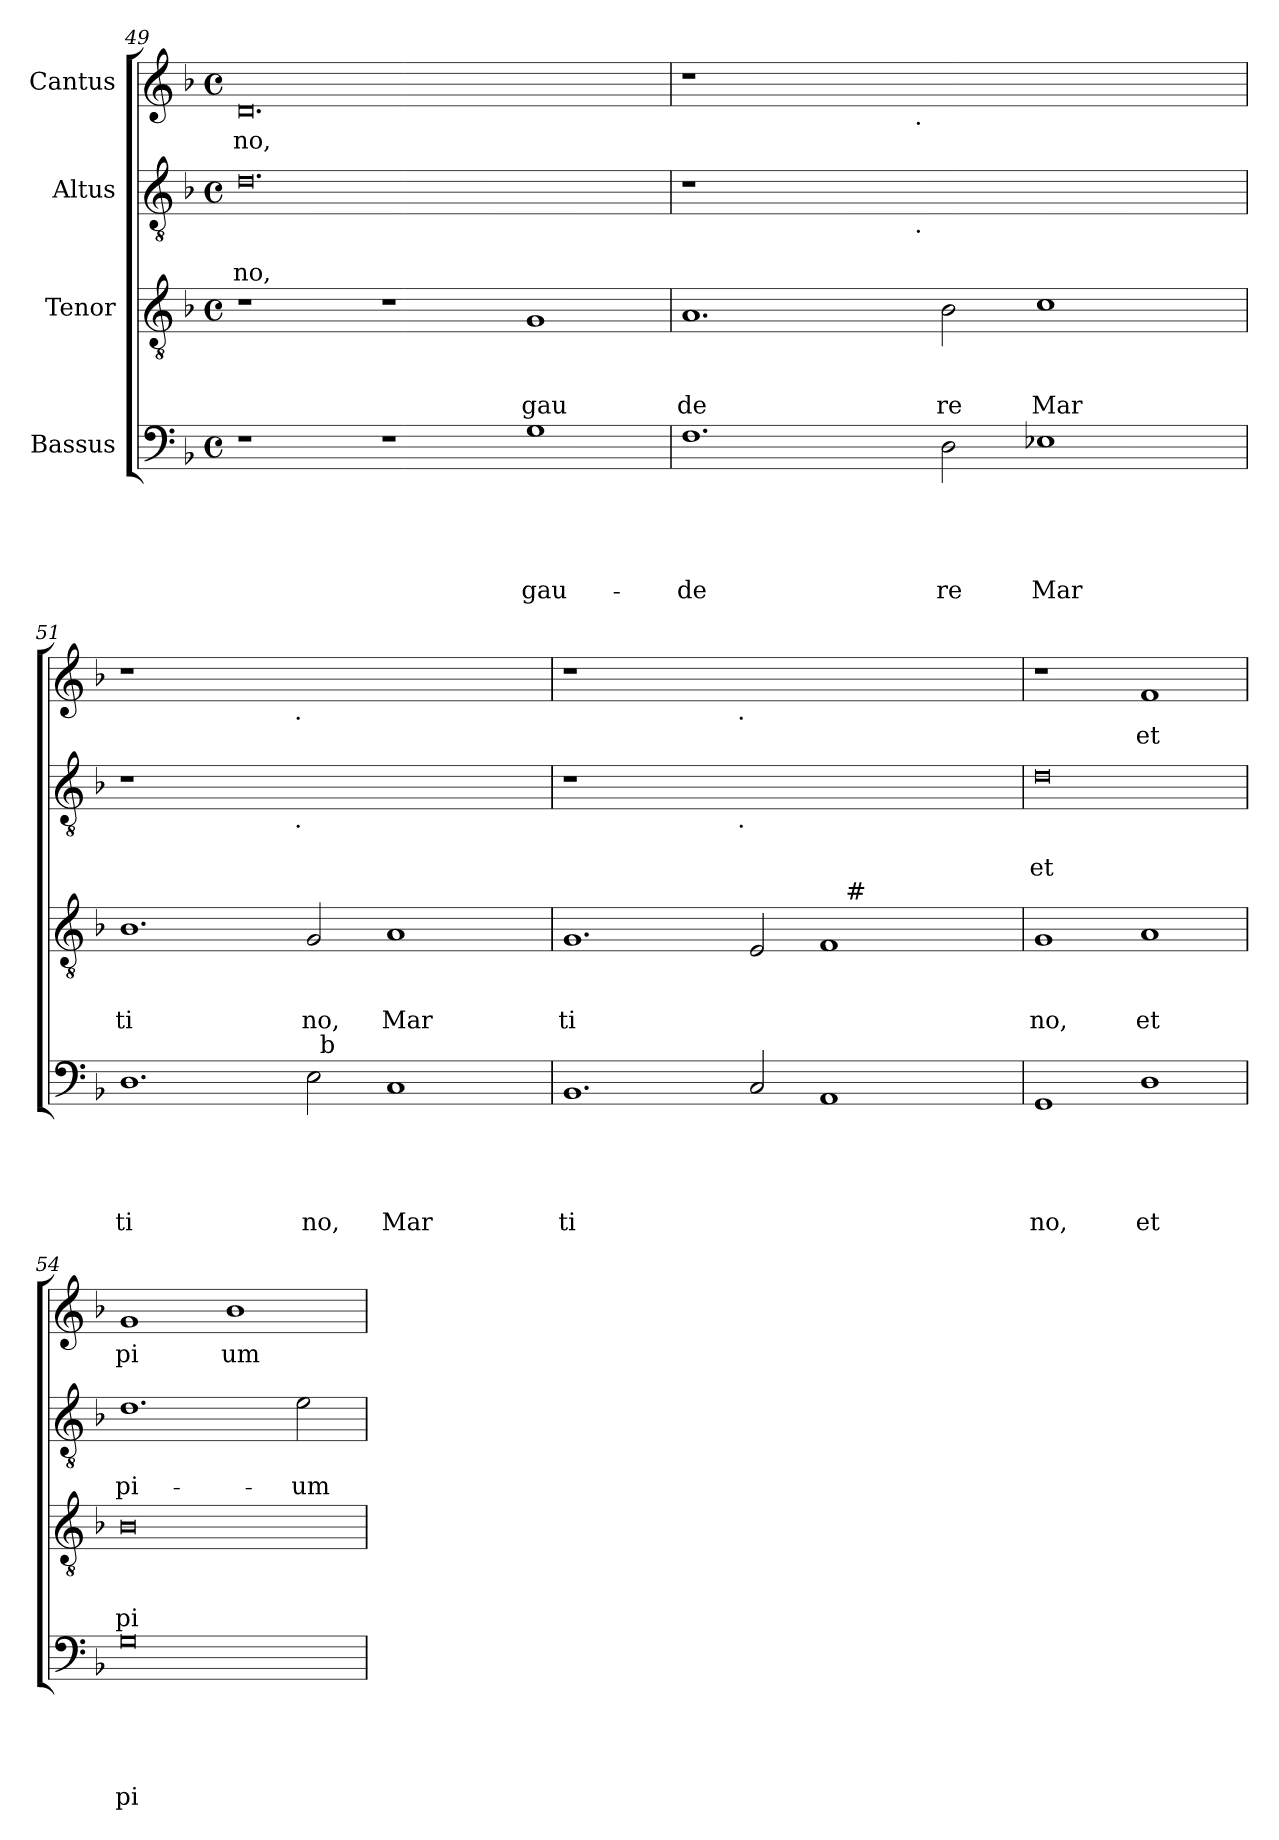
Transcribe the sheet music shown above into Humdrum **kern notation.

**kern	**text	**text	**text	**text	**text	**kern	**text	**text	**text	**kern	**text	**text	**kern	**text
*part4	*part4	*part4	*part4	*part4	*part4	*part3	*part3	*part3	*part3	*part2	*part2	*part2	*part1	*part1
*staff4	*staff4	*staff4	*staff4	*staff4	*staff4	*staff3	*staff3	*staff3	*staff3	*staff2	*staff2	*staff2	*staff1	*staff1
*I"Bassus	*	*	*	*	*	*I"Tenor	*	*	*	*I"Altus	*	*	*I"Cantus	*
*clefF4	*	*	*	*	*	*clefGv2	*	*	*	*clefGv2	*	*	*clefG2	*
*k[b-]	*	*	*	*	*	*k[b-]	*	*	*	*k[b-]	*	*	*k[b-]	*
*F:	*	*	*	*	*	*F:	*	*	*	*F:	*	*	*F:	*
*M4/4	*	*	*	*	*	*M4/4	*	*	*	*M4/4	*	*	*M4/4	*
*met(c)	*	*	*	*	*	*met(c)	*	*	*	*met(c)	*	*	*met(c)	*
=49	=49	=49	=49	=49	=49	=49	=49	=49	=49	=49	=49	=49	=49	=49
!	!	!	!	!	!	!	!	!	!	!	!	!LO:LY:b	!	!LO:LY:b
1r	.	.	.	.	.	1r	.	.	.	0.d	.	-no,	0.d	no,
1r	.	.	.	.	.	1r	.	.	.	.	.	.	.	.
!	!	!	!	!	!LO:LY:b	!	!	!	!LO:LY:b	!	!	!	!	!
1G	.	.	.	.	gau-	1G	.	.	gau	.	.	.	.	.
!!LO:LB:g=z
=50	=50	=50	=50	=50	=50	=50	=50	=50	=50	=50	=50	=50	=50	=50
!	!	!	!	!	!LO:LY:b	!	!	!	!LO:LY:b	!	!	!	!	!
1.F	.	.	.	.	-de	1.A	.	.	de	1r	.	.	1r	.
.	.	.	.	.	.	.	.	.	.	4..ryy	.	.	4..ryy	.
!	!	!	!	!	!	!	!	!	!	!	!	!	!LO:TX:b:t=.	!
!	!	!	!	!	!	!	!	!	!	!LO:TX:b:t=.	!	!	!	!
.	.	.	.	.	.	.	.	.	.	1ryy	.	.	1ryy	.
!	!	!	!	!	!LO:LY:b	!	!	!	!LO:LY:b	!	!	!	!	!
2D\	.	.	.	.	re	2B-\	.	.	re	.	.	.	.	.
!	!	!	!	!	!LO:LY:b	!	!	!	!LO:LY:b	!	!	!	!	!
1E-X	.	.	.	.	Mar	1c	.	.	Mar	.	.	.	.	.
.	.	.	.	.	.	.	.	.	.	2ryy	.	.	2ryy	.
.	.	.	.	.	.	.	.	.	.	16ryy	.	.	16ryy	.
=51	=51	=51	=51	=51	=51	=51	=51	=51	=51	=51	=51	=51	=51	=51
!	!	!	!	!	!LO:LY:b	!	!	!	!LO:LY:b	!	!	!	!	!
*^	*	*	*	*	*	*	*	*	*	*	*	*	*	*
1.D	1ryy	.	.	.	.	ti	1.B-	.	.	ti	1r	.	.	1r	.
.	2ryy	.	.	.	.	.	.	.	.	.	4...ryy	.	.	4...ryy	.
!	!	!	!	!	!	!	!	!	!	!	!	!	!	!LO:TX:b:t=.	!
!	!	!	!	!	!	!	!	!	!	!	!LO:TX:b:t=.	!	!	!	!
.	.	.	.	.	.	.	.	.	.	.	1ryy	.	.	1ryy	.
!	!	!	!	!	!	!LO:LY:b	!	!	!	!LO:LY:b	!	!	!	!	!
2E\	32ryy	.	.	.	.	no,	2G/	.	.	no,	.	.	.	.	.
!	!LO:TX:a:t=b	!	!	!	!	!	!	!	!	!	!	!	!	!	!
.	1ryy	.	.	.	.	.	.	.	.	.	.	.	.	.	.
!	!	!	!	!	!	!LO:LY:b	!	!	!	!LO:LY:b	!	!	!	!	!
1C	.	.	.	.	.	Mar	1A	.	.	Mar	.	.	.	.	.
.	.	.	.	.	.	.	.	.	.	.	2ryy	.	.	2ryy	.
.	4...ryy	.	.	.	.	.	.	.	.	.	.	.	.	.	.
.	.	.	.	.	.	.	.	.	.	.	32ryy	.	.	32ryy	.
=52	=52	=52	=52	=52	=52	=52	=52	=52	=52	=52	=52	=52	=52	=52	=52
!	!	!	!	!	!	!LO:LY:b	!	!	!	!LO:LY:b	!	!	!	!	!
*v	*v	*	*	*	*	*	*^	*	*	*	*	*	*	*	*
1.BB-	.	.	.	.	ti	1.G	1ryy	.	.	ti	1r	.	.	1r	.
.	.	.	.	.	.	.	1ryy	.	.	.	4...ryy	.	.	4...ryy	.
!	!	!	!	!	!	!	!	!	!	!	!	!	!	!LO:TX:b:t=.	!
!	!	!	!	!	!	!	!	!	!	!	!LO:TX:b:t=.	!	!	!	!
.	.	.	.	.	.	.	.	.	.	.	1ryy	.	.	1ryy	.
2C/	.	.	.	.	.	2E/	.	.	.	.	.	.	.	.	.
1AA	.	.	.	.	.	1F	16.ryy	.	.	.	.	.	.	.	.
!	!	!	!	!	!	!	!LO:TX:a:t=#	!	!	!	!	!	!	!	!
.	.	.	.	.	.	.	2ryy	.	.	.	.	.	.	.	.
.	.	.	.	.	.	.	.	.	.	.	2ryy	.	.	2ryy	.
.	.	.	.	.	.	.	4ryy	.	.	.	.	.	.	.	.
.	.	.	.	.	.	.	8ryy	.	.	.	.	.	.	.	.
.	.	.	.	.	.	.	32ryy	.	.	.	32ryy	.	.	32ryy	.
=53	=53	=53	=53	=53	=53	=53	=53	=53	=53	=53	=53	=53	=53	=53	=53
!	!	!	!	!	!LO:LY:b	!	!	!	!	!LO:LY:b	!	!	!LO:LY:b	!	!
*	*	*	*	*	*	*v	*v	*	*	*	*	*	*	*	*
1GG	.	.	.	.	no,	1G	.	.	no,	0d	.	et	1r	.
!	!	!	!	!	!LO:LY:b	!	!	!	!LO:LY:b	!	!	!	!	!LO:LY:b
1D	.	.	.	.	et	1A	.	.	et	.	.	.	1f	et
=54	=54	=54	=54	=54	=54	=54	=54	=54	=54	=54	=54	=54	=54	=54
!	!	!	!	!	!LO:LY:b	!	!	!	!LO:LY:b	!	!	!LO:LY:b	!	!LO:LY:b
0G	.	.	.	.	pi	0B-	.	.	pi	1.d	.	pi-	1g	pi
!	!	!	!	!	!	!	!	!	!	!	!	!	!	!LO:LY:b
.	.	.	.	.	.	.	.	.	.	.	.	.	1b-	um
!	!	!	!	!	!	!	!	!	!	!	!	!LO:LY:b	!	!
.	.	.	.	.	.	.	.	.	.	2e\	.	-um	.	.
=	=	=	=	=	=	=	=	=	=	=	=	=	=	=
*-	*-	*-	*-	*-	*-	*-	*-	*-	*-	*-	*-	*-	*-	*-
